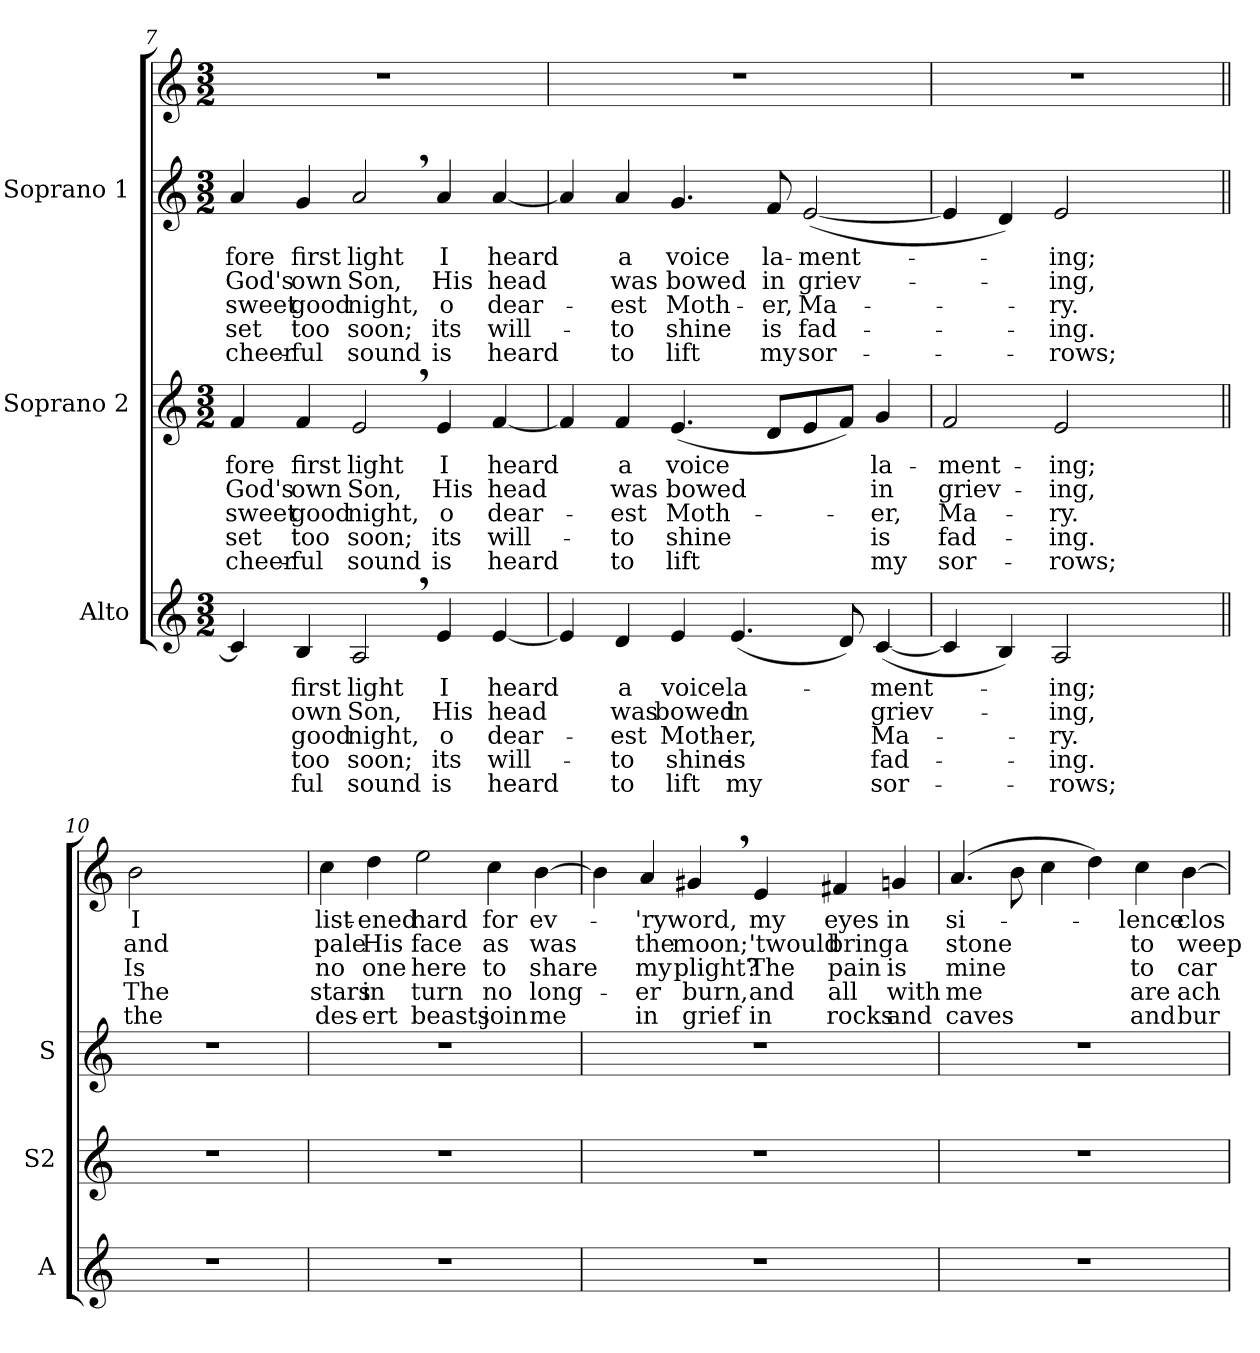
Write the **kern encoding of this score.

**kern	**text	**text	**text	**text	**text	**kern	**text	**text	**text	**text	**text	**kern	**text	**text	**text	**text	**text	**kern	**text	**text	**text	**text	**text
*part4	*part4	*part4	*part4	*part4	*part4	*part3	*part3	*part3	*part3	*part3	*part3	*part2	*part2	*part2	*part2	*part2	*part2	*part1	*part1	*part1	*part1	*part1	*part1
*staff4	*staff4	*staff4	*staff4	*staff4	*staff4	*staff3	*staff3	*staff3	*staff3	*staff3	*staff3	*staff2	*staff2	*staff2	*staff2	*staff2	*staff2	*staff1	*staff1	*staff1	*staff1	*staff1	*staff1
*I"Alto	*	*	*	*	*	*I"Soprano 2	*	*	*	*	*	*I"Soprano 1	*	*	*	*	*	*	*	*	*	*	*
*I'A	*	*	*	*	*	*I'S2	*	*	*	*	*	*I'S	*	*	*	*	*	*	*	*	*	*	*
*clefG2	*	*	*	*	*	*clefG2	*	*	*	*	*	*clefG2	*	*	*	*	*	*clefG2	*	*	*	*	*
*k[]	*	*	*	*	*	*k[]	*	*	*	*	*	*k[]	*	*	*	*	*	*k[]	*	*	*	*	*
*a:	*	*	*	*	*	*a:	*	*	*	*	*	*a:	*	*	*	*	*	*a:	*	*	*	*	*
*M3/2	*	*	*	*	*	*M3/2	*	*	*	*	*	*M3/2	*	*	*	*	*	*M3/2	*	*	*	*	*
=7	=7	=7	=7	=7	=7	=7	=7	=7	=7	=7	=7	=7	=7	=7	=7	=7	=7	=7	=7	=7	=7	=7	=7
!	!	!	!	!	!	!	!LO:LY:b	!LO:LY:b	!LO:LY:b	!LO:LY:b	!LO:LY:b	!	!LO:LY:b	!LO:LY:b	!LO:LY:b	!LO:LY:b	!LO:LY:b	!	!	!	!	!	!
4c/]	.	.	.	.	.	4f/	-fore	God's	sweet	set	cheer-	4a/	-fore	God's	sweet	set	cheer-	1.r	.	.	.	.	.
!	!LO:LY:b	!LO:LY:b	!LO:LY:b	!LO:LY:b	!LO:LY:b	!	!LO:LY:b	!LO:LY:b	!LO:LY:b	!LO:LY:b	!LO:LY:b	!	!LO:LY:b	!LO:LY:b	!LO:LY:b	!LO:LY:b	!LO:LY:b	!	!	!	!	!	!
4B/	first	own	good	too	-ful	4f/	first	own	good	too	-ful	4g/	first	own	good	too	-ful	.	.	.	.	.	.
!	!LO:LY:b	!LO:LY:b	!LO:LY:b	!LO:LY:b	!LO:LY:b	!	!LO:LY:b	!LO:LY:b	!LO:LY:b	!LO:LY:b	!LO:LY:b	!	!LO:LY:b	!LO:LY:b	!LO:LY:b	!LO:LY:b	!LO:LY:b	!	!	!	!	!	!
2A,>/	light	Son,	night,	soon;	sound	2e,>/	light	Son,	night,	soon;	sound	2a,>/	light	Son,	night,	soon;	sound	.	.	.	.	.	.
!	!LO:LY:b	!LO:LY:b	!LO:LY:b	!LO:LY:b	!LO:LY:b	!	!LO:LY:b	!LO:LY:b	!LO:LY:b	!LO:LY:b	!LO:LY:b	!	!LO:LY:b	!LO:LY:b	!LO:LY:b	!LO:LY:b	!LO:LY:b	!	!	!	!	!	!
4e/	I	His	o	its	is	4e/	I	His	o	its	is	4a/	I	His	o	its	is	.	.	.	.	.	.
!	!LO:LY:b	!LO:LY:b	!LO:LY:b	!LO:LY:b	!LO:LY:b	!	!LO:LY:b	!LO:LY:b	!LO:LY:b	!LO:LY:b	!LO:LY:b	!	!LO:LY:b	!LO:LY:b	!LO:LY:b	!LO:LY:b	!LO:LY:b	!	!	!	!	!	!
[4e/	heard	head	dear-	will-	heard	[4f/	heard	head	dear-	will-	heard	[4a/	heard	head	dear-	will-	heard	.	.	.	.	.	.
!!LO:PB:g=z
=8	=8	=8	=8	=8	=8	=8	=8	=8	=8	=8	=8	=8	=8	=8	=8	=8	=8	=8	=8	=8	=8	=8	=8
4e/]	.	.	.	.	.	4f/]	.	.	.	.	.	4a/]	.	.	.	.	.	1.r	.	.	.	.	.
!	!LO:LY:b	!LO:LY:b	!LO:LY:b	!LO:LY:b	!LO:LY:b	!	!LO:LY:b	!LO:LY:b	!LO:LY:b	!LO:LY:b	!LO:LY:b	!	!LO:LY:b	!LO:LY:b	!LO:LY:b	!LO:LY:b	!LO:LY:b	!	!	!	!	!	!
4d/	a	was	-est	-to	to	4f/	a	was	-est	-to	to	4a/	a	was	-est	-to	to	.	.	.	.	.	.
!	!LO:LY:b	!LO:LY:b	!LO:LY:b	!LO:LY:b	!LO:LY:b	!	!LO:LY:b	!LO:LY:b	!LO:LY:b	!LO:LY:b	!LO:LY:b	!	!LO:LY:b	!LO:LY:b	!LO:LY:b	!LO:LY:b	!LO:LY:b	!	!	!	!	!	!
4e/	voice	bowed	Moth-	shine	lift	(<4.e/	voice	bowed	Moth-	shine	lift	4.g/	voice	bowed	Moth-	shine	lift	.	.	.	.	.	.
!	!LO:LY:b	!LO:LY:b	!LO:LY:b	!LO:LY:b	!LO:LY:b	!	!	!	!	!	!	!	!	!	!	!	!	!	!	!	!	!	!
(<4.e/	la-	in	-er,	is	my	.	.	.	.	.	.	.	.	.	.	.	.	.	.	.	.	.	.
!	!	!	!	!	!	!	!	!	!	!	!	!	!LO:LY:b	!LO:LY:b	!LO:LY:b	!LO:LY:b	!LO:LY:b	!	!	!	!	!	!
.	.	.	.	.	.	8d/L	.	.	.	.	.	8f/	la-	in	-er,	is	my	.	.	.	.	.	.
!	!	!	!	!	!	!	!	!	!	!	!	!	!LO:LY:b	!LO:LY:b	!LO:LY:b	!LO:LY:b	!LO:LY:b	!	!	!	!	!	!
.	.	.	.	.	.	8e/	.	.	.	.	.	(<[2e/	-ment-	griev-	Ma-	fad-	sor-	.	.	.	.	.	.
8d/)	.	.	.	.	.	8f/J)	.	.	.	.	.	.	.	.	.	.	.	.	.	.	.	.	.
!	!LO:LY:b	!LO:LY:b	!LO:LY:b	!LO:LY:b	!LO:LY:b	!	!LO:LY:b	!LO:LY:b	!LO:LY:b	!LO:LY:b	!LO:LY:b	!	!	!	!	!	!	!	!	!	!	!	!
(<[4c/	-ment-	griev-	Ma-	fad-	sor-	4g/	la-	in	-er,	is	my	.	.	.	.	.	.	.	.	.	.	.	.
=9	=9	=9	=9	=9	=9	=9	=9	=9	=9	=9	=9	=9	=9	=9	=9	=9	=9	=9	=9	=9	=9	=9	=9
!	!	!	!	!	!	!	!LO:LY:b	!LO:LY:b	!LO:LY:b	!LO:LY:b	!LO:LY:b	!	!	!	!	!	!	!	!	!	!	!	!
4c/]	.	.	.	.	.	2f/	-ment-	griev-	Ma-	fad-	sor-	4e/]	.	.	.	.	.	1.r	.	.	.	.	.
4B/)	.	.	.	.	.	.	.	.	.	.	.	4d/)	.	.	.	.	.	.	.	.	.	.	.
!	!LO:LY:b	!LO:LY:b	!LO:LY:b	!LO:LY:b	!LO:LY:b	!	!LO:LY:b	!LO:LY:b	!LO:LY:b	!LO:LY:b	!LO:LY:b	!	!LO:LY:b	!LO:LY:b	!LO:LY:b	!LO:LY:b	!LO:LY:b	!	!	!	!	!	!
2A/	-ing;	-ing,	-ry.	-ing.	-rows;	2e/	-ing;	-ing,	-ry.	-ing.	-rows;	2e/	-ing;	-ing,	-ry.	-ing.	-rows;	.	.	.	.	.	.
2ryy	.	.	.	.	.	2ryy	.	.	.	.	.	2ryy	.	.	.	.	.	.	.	.	.	.	.
!!LO:LB:g=z
=10||	=10||	=10||	=10||	=10||	=10||	=10||	=10||	=10||	=10||	=10||	=10||	=10||	=10||	=10||	=10||	=10||	=10||	=10||	=10||	=10||	=10||	=10||	=10||
!	!	!	!	!	!	!	!	!	!	!	!	!	!	!	!	!	!	!	!LO:LY:b	!LO:LY:b	!LO:LY:b	!LO:LY:b	!LO:LY:b
1.r	.	.	.	.	.	1.r	.	.	.	.	.	1.r	.	.	.	.	.	2b\	I	and	Is	The	the
.	.	.	.	.	.	.	.	.	.	.	.	.	.	.	.	.	.	1ryy	.	.	.	.	.
=11	=11	=11	=11	=11	=11	=11	=11	=11	=11	=11	=11	=11	=11	=11	=11	=11	=11	=11	=11	=11	=11	=11	=11
!	!	!	!	!	!	!	!	!	!	!	!	!	!	!	!	!	!	!	!LO:LY:b	!LO:LY:b	!LO:LY:b	!LO:LY:b	!LO:LY:b
1.r	.	.	.	.	.	1.r	.	.	.	.	.	1.r	.	.	.	.	.	4cc\	list-	pale	no	stars	des-
!	!	!	!	!	!	!	!	!	!	!	!	!	!	!	!	!	!	!	!LO:LY:b	!LO:LY:b	!LO:LY:b	!LO:LY:b	!LO:LY:b
.	.	.	.	.	.	.	.	.	.	.	.	.	.	.	.	.	.	4dd\	-ened	His	one	in	-ert
!	!	!	!	!	!	!	!	!	!	!	!	!	!	!	!	!	!	!	!LO:LY:b	!LO:LY:b	!LO:LY:b	!LO:LY:b	!LO:LY:b
.	.	.	.	.	.	.	.	.	.	.	.	.	.	.	.	.	.	2ee\	hard	face	here	turn	beasts
!	!	!	!	!	!	!	!	!	!	!	!	!	!	!	!	!	!	!	!LO:LY:b	!LO:LY:b	!LO:LY:b	!LO:LY:b	!LO:LY:b
.	.	.	.	.	.	.	.	.	.	.	.	.	.	.	.	.	.	4cc\	for	as	to	no	join
!	!	!	!	!	!	!	!	!	!	!	!	!	!	!	!	!	!	!	!LO:LY:b	!LO:LY:b	!LO:LY:b	!LO:LY:b	!LO:LY:b
.	.	.	.	.	.	.	.	.	.	.	.	.	.	.	.	.	.	[4b\	ev-	was	share	long-	me
=12	=12	=12	=12	=12	=12	=12	=12	=12	=12	=12	=12	=12	=12	=12	=12	=12	=12	=12	=12	=12	=12	=12	=12
1.r	.	.	.	.	.	1.r	.	.	.	.	.	1.r	.	.	.	.	.	4b\]	.	.	.	.	.
!	!	!	!	!	!	!	!	!	!	!	!	!	!	!	!	!	!	!	!LO:LY:b	!LO:LY:b	!LO:LY:b	!LO:LY:b	!LO:LY:b
.	.	.	.	.	.	.	.	.	.	.	.	.	.	.	.	.	.	4a/	-'ry	the	my	-er	in
!	!	!	!	!	!	!	!	!	!	!	!	!	!	!	!	!	!	!	!LO:LY:b	!LO:LY:b	!LO:LY:b	!LO:LY:b	!LO:LY:b
.	.	.	.	.	.	.	.	.	.	.	.	.	.	.	.	.	.	4g#X,>/	word,	moon;	plight?	burn,	grief
!	!	!	!	!	!	!	!	!	!	!	!	!	!	!	!	!	!	!	!LO:LY:b	!LO:LY:b	!LO:LY:b	!LO:LY:b	!LO:LY:b
.	.	.	.	.	.	.	.	.	.	.	.	.	.	.	.	.	.	4e/	my	'twould	The	and	in
!	!	!	!	!	!	!	!	!	!	!	!	!	!	!	!	!	!	!	!LO:LY:b	!LO:LY:b	!LO:LY:b	!LO:LY:b	!LO:LY:b
.	.	.	.	.	.	.	.	.	.	.	.	.	.	.	.	.	.	4f#X/	eyes	bring	pain	all	rocks
!	!	!	!	!	!	!	!	!	!	!	!	!	!	!	!	!	!	!	!LO:LY:b	!LO:LY:b	!LO:LY:b	!LO:LY:b	!LO:LY:b
.	.	.	.	.	.	.	.	.	.	.	.	.	.	.	.	.	.	4gn/	in	a	is	with	and
!!LO:LB:g=z
=13	=13	=13	=13	=13	=13	=13	=13	=13	=13	=13	=13	=13	=13	=13	=13	=13	=13	=13	=13	=13	=13	=13	=13
!	!	!	!	!	!	!	!	!	!	!	!	!	!	!	!	!	!	!	!LO:LY:b	!LO:LY:b	!LO:LY:b	!LO:LY:b	!LO:LY:b
1.r	.	.	.	.	.	1.r	.	.	.	.	.	1.r	.	.	.	.	.	(4.a/	si-	stone	mine	me	caves
.	.	.	.	.	.	.	.	.	.	.	.	.	.	.	.	.	.	8b\	.	.	.	.	.
.	.	.	.	.	.	.	.	.	.	.	.	.	.	.	.	.	.	4cc\	.	.	.	.	.
.	.	.	.	.	.	.	.	.	.	.	.	.	.	.	.	.	.	4dd\)	.	.	.	.	.
!	!	!	!	!	!	!	!	!	!	!	!	!	!	!	!	!	!	!	!LO:LY:b	!LO:LY:b	!LO:LY:b	!LO:LY:b	!LO:LY:b
.	.	.	.	.	.	.	.	.	.	.	.	.	.	.	.	.	.	4cc\	-lence	to	to	are	and
!	!	!	!	!	!	!	!	!	!	!	!	!	!	!	!	!	!	!	!LO:LY:b	!LO:LY:b	!LO:LY:b	!LO:LY:b	!LO:LY:b
.	.	.	.	.	.	.	.	.	.	.	.	.	.	.	.	.	.	[4b\	clos-	weep-	car-	ach-	bur-
=	=	=	=	=	=	=	=	=	=	=	=	=	=	=	=	=	=	=	=	=	=	=	=
*-	*-	*-	*-	*-	*-	*-	*-	*-	*-	*-	*-	*-	*-	*-	*-	*-	*-	*-	*-	*-	*-	*-	*-
